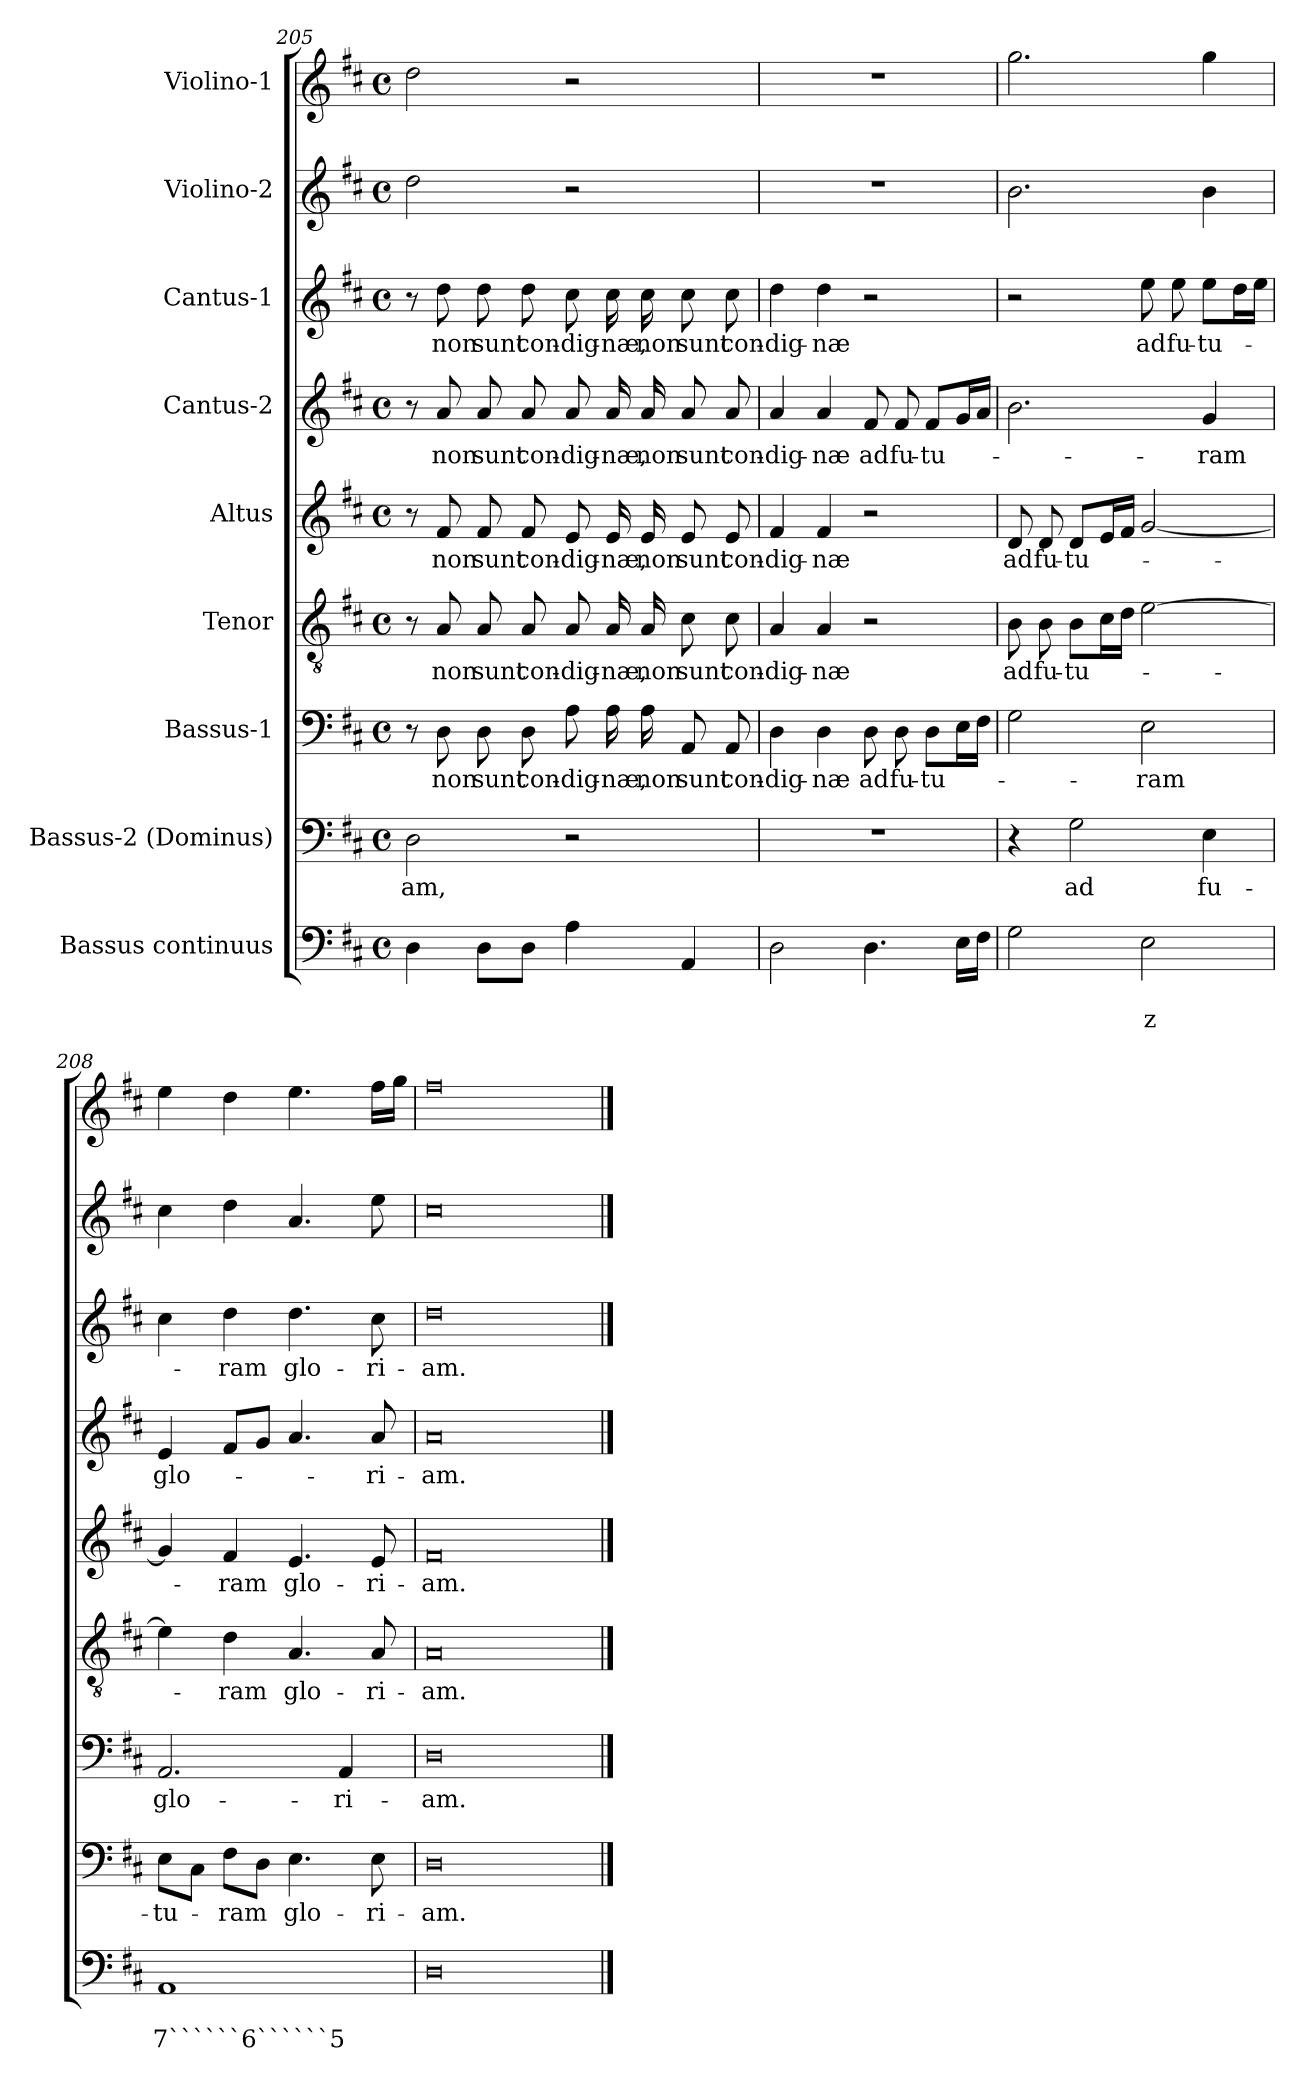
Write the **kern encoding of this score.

**kern	**text	**text	**kern	**text	**kern	**text	**kern	**text	**kern	**text	**kern	**text	**kern	**text	**kern	**kern
*part9	*part9	*part9	*part8	*part8	*part7	*part7	*part6	*part6	*part5	*part5	*part4	*part4	*part3	*part3	*part2	*part1
*staff9	*staff9	*staff9	*staff8	*staff8	*staff7	*staff7	*staff6	*staff6	*staff5	*staff5	*staff4	*staff4	*staff3	*staff3	*staff2	*staff1
*I"Bassus continuus	*	*	*I"Bassus-2 (Dominus)	*	*I"Bassus-1	*	*I"Tenor	*	*I"Altus	*	*I"Cantus-2	*	*I"Cantus-1	*	*I"Violino-2	*I"Violino-1
!!LO:PB:g=z
*clefF4	*	*	*clefF4	*	*clefF4	*	*clefGv2	*	*clefG2	*	*clefG2	*	*clefG2	*	*clefG2	*clefG2
*k[f#c#]	*	*	*k[f#c#]	*	*k[f#c#]	*	*k[f#c#]	*	*k[f#c#]	*	*k[f#c#]	*	*k[f#c#]	*	*k[f#c#]	*k[f#c#]
*D:	*	*	*D:	*	*D:	*	*D:	*	*D:	*	*D:	*	*D:	*	*D:	*D:
*M4/4	*	*	*M4/4	*	*M4/4	*	*M4/4	*	*M4/4	*	*M4/4	*	*M4/4	*	*M4/4	*M4/4
*met(c)	*	*	*met(c)	*	*met(c)	*	*met(c)	*	*met(c)	*	*met(c)	*	*met(c)	*	*met(c)	*met(c)
=205	=205	=205	=205	=205	=205	=205	=205	=205	=205	=205	=205	=205	=205	=205	=205	=205
!	!	!	!	!LO:LY:b	!	!	!	!	!	!	!	!	!	!	!	!
4D\	.	.	2D\	-am,	8r	.	8r	.	8r	.	8r	.	8r	.	2dd\	2dd\
!	!	!	!	!	!	!LO:LY:b	!	!LO:LY:b	!	!LO:LY:b	!	!LO:LY:b	!	!LO:LY:b	!	!
.	.	.	.	.	8D\	non	8A/	non	8f#/	non	8a/	non	8dd\	non	.	.
!	!	!	!	!	!	!LO:LY:b	!	!LO:LY:b	!	!LO:LY:b	!	!LO:LY:b	!	!LO:LY:b	!	!
8D\L	.	.	.	.	8D\	sunt	8A/	sunt	8f#/	sunt	8a/	sunt	8dd\	sunt	.	.
!	!	!	!	!	!	!LO:LY:b	!	!LO:LY:b	!	!LO:LY:b	!	!LO:LY:b	!	!LO:LY:b	!	!
8D\J	.	.	.	.	8D\	con-	8A/	con-	8f#/	con-	8a/	con-	8dd\	con-	.	.
!	!	!	!	!	!	!LO:LY:b	!	!LO:LY:b	!	!LO:LY:b	!	!LO:LY:b	!	!LO:LY:b	!	!
4A\	.	.	2r	.	8A\	-dig-	8A/	-dig-	8e/	-dig-	8a/	-dig-	8cc#\	-dig-	2r	2r
!	!	!	!	!	!	!LO:LY:b	!	!LO:LY:b	!	!LO:LY:b	!	!LO:LY:b	!	!LO:LY:b	!	!
.	.	.	.	.	16A\	-næ,	16A/	-næ,	16e/	-næ,	16a/	-næ,	16cc#\	-næ,	.	.
!	!	!	!	!	!	!LO:LY:b	!	!LO:LY:b	!	!LO:LY:b	!	!LO:LY:b	!	!LO:LY:b	!	!
.	.	.	.	.	16A\	non	16A/	non	16e/	non	16a/	non	16cc#\	non	.	.
!	!	!	!	!	!	!LO:LY:b	!	!LO:LY:b	!	!LO:LY:b	!	!LO:LY:b	!	!LO:LY:b	!	!
4AA/	.	.	.	.	8AA/	sunt	8c#\	sunt	8e/	sunt	8a/	sunt	8cc#\	sunt	.	.
!	!	!	!	!	!	!LO:LY:b	!	!LO:LY:b	!	!LO:LY:b	!	!LO:LY:b	!	!LO:LY:b	!	!
.	.	.	.	.	8AA/	con-	8c#\	con-	8e/	con-	8a/	con-	8cc#\	con-	.	.
=206	=206	=206	=206	=206	=206	=206	=206	=206	=206	=206	=206	=206	=206	=206	=206	=206
!	!	!	!	!	!	!LO:LY:b	!	!LO:LY:b	!	!LO:LY:b	!	!LO:LY:b	!	!LO:LY:b	!	!
2D\	.	.	1r	.	4D\	-dig-	4A/	-dig-	4f#/	-dig-	4a/	-dig-	4dd\	-dig-	1r	1r
!	!	!	!	!	!	!LO:LY:b	!	!LO:LY:b	!	!LO:LY:b	!	!LO:LY:b	!	!LO:LY:b	!	!
.	.	.	.	.	4D\	-næ	4A/	-næ	4f#/	-næ	4a/	-næ	4dd\	-næ	.	.
!	!	!	!	!	!	!LO:LY:b	!	!	!	!	!	!LO:LY:b	!	!	!	!
4.D\	.	.	.	.	8D\	ad	2r	.	2r	.	8f#/	ad	2r	.	.	.
!	!	!	!	!	!	!LO:LY:b	!	!	!	!	!	!LO:LY:b	!	!	!	!
.	.	.	.	.	8D\	fu-	.	.	.	.	8f#/	fu-	.	.	.	.
!	!	!	!	!	!	!LO:LY:b	!	!	!	!	!	!LO:LY:b	!	!	!	!
.	.	.	.	.	8D\L	-tu-	.	.	.	.	8f#/L	-tu-	.	.	.	.
16E\LL	.	.	.	.	16E\L	.	.	.	.	.	16g/L	.	.	.	.	.
16F#\JJ	.	.	.	.	16F#\JJ	.	.	.	.	.	16a/JJ	.	.	.	.	.
=207	=207	=207	=207	=207	=207	=207	=207	=207	=207	=207	=207	=207	=207	=207	=207	=207
!	!	!	!	!	!	!	!	!LO:LY:b	!	!LO:LY:b	!	!	!	!	!	!
2G\	.	.	4r	.	2G\	.	8B\	ad	8d/	ad	2.b\	.	2r	.	2.b\	2.gg\
!	!	!	!	!	!	!	!	!LO:LY:b	!	!LO:LY:b	!	!	!	!	!	!
.	.	.	.	.	.	.	8B\	fu-	8d/	fu-	.	.	.	.	.	.
!	!	!	!	!LO:LY:b	!	!	!	!LO:LY:b	!	!LO:LY:b	!	!	!	!	!	!
.	.	.	2G\	ad	.	.	8B\L	-tu-	8d/L	-tu-	.	.	.	.	.	.
.	.	.	.	.	.	.	16c#\L	.	16e/L	.	.	.	.	.	.	.
.	.	.	.	.	.	.	16d\JJ	.	16f#/JJ	.	.	.	.	.	.	.
!	!	!LO:LY:b	!	!	!	!LO:LY:b	!	!	!	!	!	!	!	!LO:LY:b	!	!
2E\	.	z	.	.	2E\	-ram	[2e\	.	[2g/	.	.	.	8ee\	ad	.	.
!	!	!	!	!	!	!	!	!	!	!	!	!	!	!LO:LY:b	!	!
.	.	.	.	.	.	.	.	.	.	.	.	.	8ee\	fu-	.	.
!	!	!	!	!LO:LY:b	!	!	!	!	!	!	!	!LO:LY:b	!	!LO:LY:b	!	!
.	.	.	4E\	fu-	.	.	.	.	.	.	4g/	-ram	8ee\L	-tu-	4b\	4gg\
.	.	.	.	.	.	.	.	.	.	.	.	.	16dd\L	.	.	.
.	.	.	.	.	.	.	.	.	.	.	.	.	16ee\JJ	.	.	.
=208	=208	=208	=208	=208	=208	=208	=208	=208	=208	=208	=208	=208	=208	=208	=208	=208
!	!	!LO:LY:b	!	!LO:LY:b	!	!LO:LY:b	!	!	!	!	!	!LO:LY:b	!	!	!	!
1AA	.	7``````6``````5	8E\L	-tu-	2.AA/	glo-	4e\]	.	4g/]	.	4e/	glo-	4cc#\	.	4cc#\	4ee\
.	.	.	8C#\J	.	.	.	.	.	.	.	.	.	.	.	.	.
!	!	!	!	!LO:LY:b	!	!	!	!LO:LY:b	!	!LO:LY:b	!	!	!	!LO:LY:b	!	!
.	.	.	8F#\L	-ram	.	.	4d\	-ram	4f#/	-ram	8f#/L	.	4dd\	-ram	4dd\	4dd\
.	.	.	8D\J	.	.	.	.	.	.	.	8g/J	.	.	.	.	.
!	!	!	!	!LO:LY:b	!	!	!	!LO:LY:b	!	!LO:LY:b	!	!	!	!LO:LY:b	!	!
.	.	.	4.E\	glo-	.	.	4.A/	glo-	4.e/	glo-	4.a/	.	4.dd\	glo-	4.a/	4.ee\
!	!	!	!	!	!	!LO:LY:b	!	!	!	!	!	!	!	!	!	!
.	.	.	.	.	4AA/	-ri-	.	.	.	.	.	.	.	.	.	.
!	!	!	!	!LO:LY:b	!	!	!	!LO:LY:b	!	!LO:LY:b	!	!LO:LY:b	!	!LO:LY:b	!	!
.	.	.	8E\	-ri-	.	.	8A/	-ri-	8e/	-ri-	8a/	-ri-	8cc#\	-ri-	8ee\	16ff#\LL
.	.	.	.	.	.	.	.	.	.	.	.	.	.	.	.	16gg\JJ
=209	=209	=209	=209	=209	=209	=209	=209	=209	=209	=209	=209	=209	=209	=209	=209	=209
!	!	!	!	!LO:LY:b	!	!LO:LY:b	!	!LO:LY:b	!	!LO:LY:b	!	!LO:LY:b	!	!LO:LY:b	!	!
0D	.	.	0D	-am.	0D	-am.	0A	-am.	0f#	-am.	0a	-am.	0dd	-am.	0cc#	0ff#
==	==	==	==	==	==	==	==	==	==	==	==	==	==	==	==	==
*-	*-	*-	*-	*-	*-	*-	*-	*-	*-	*-	*-	*-	*-	*-	*-	*-
